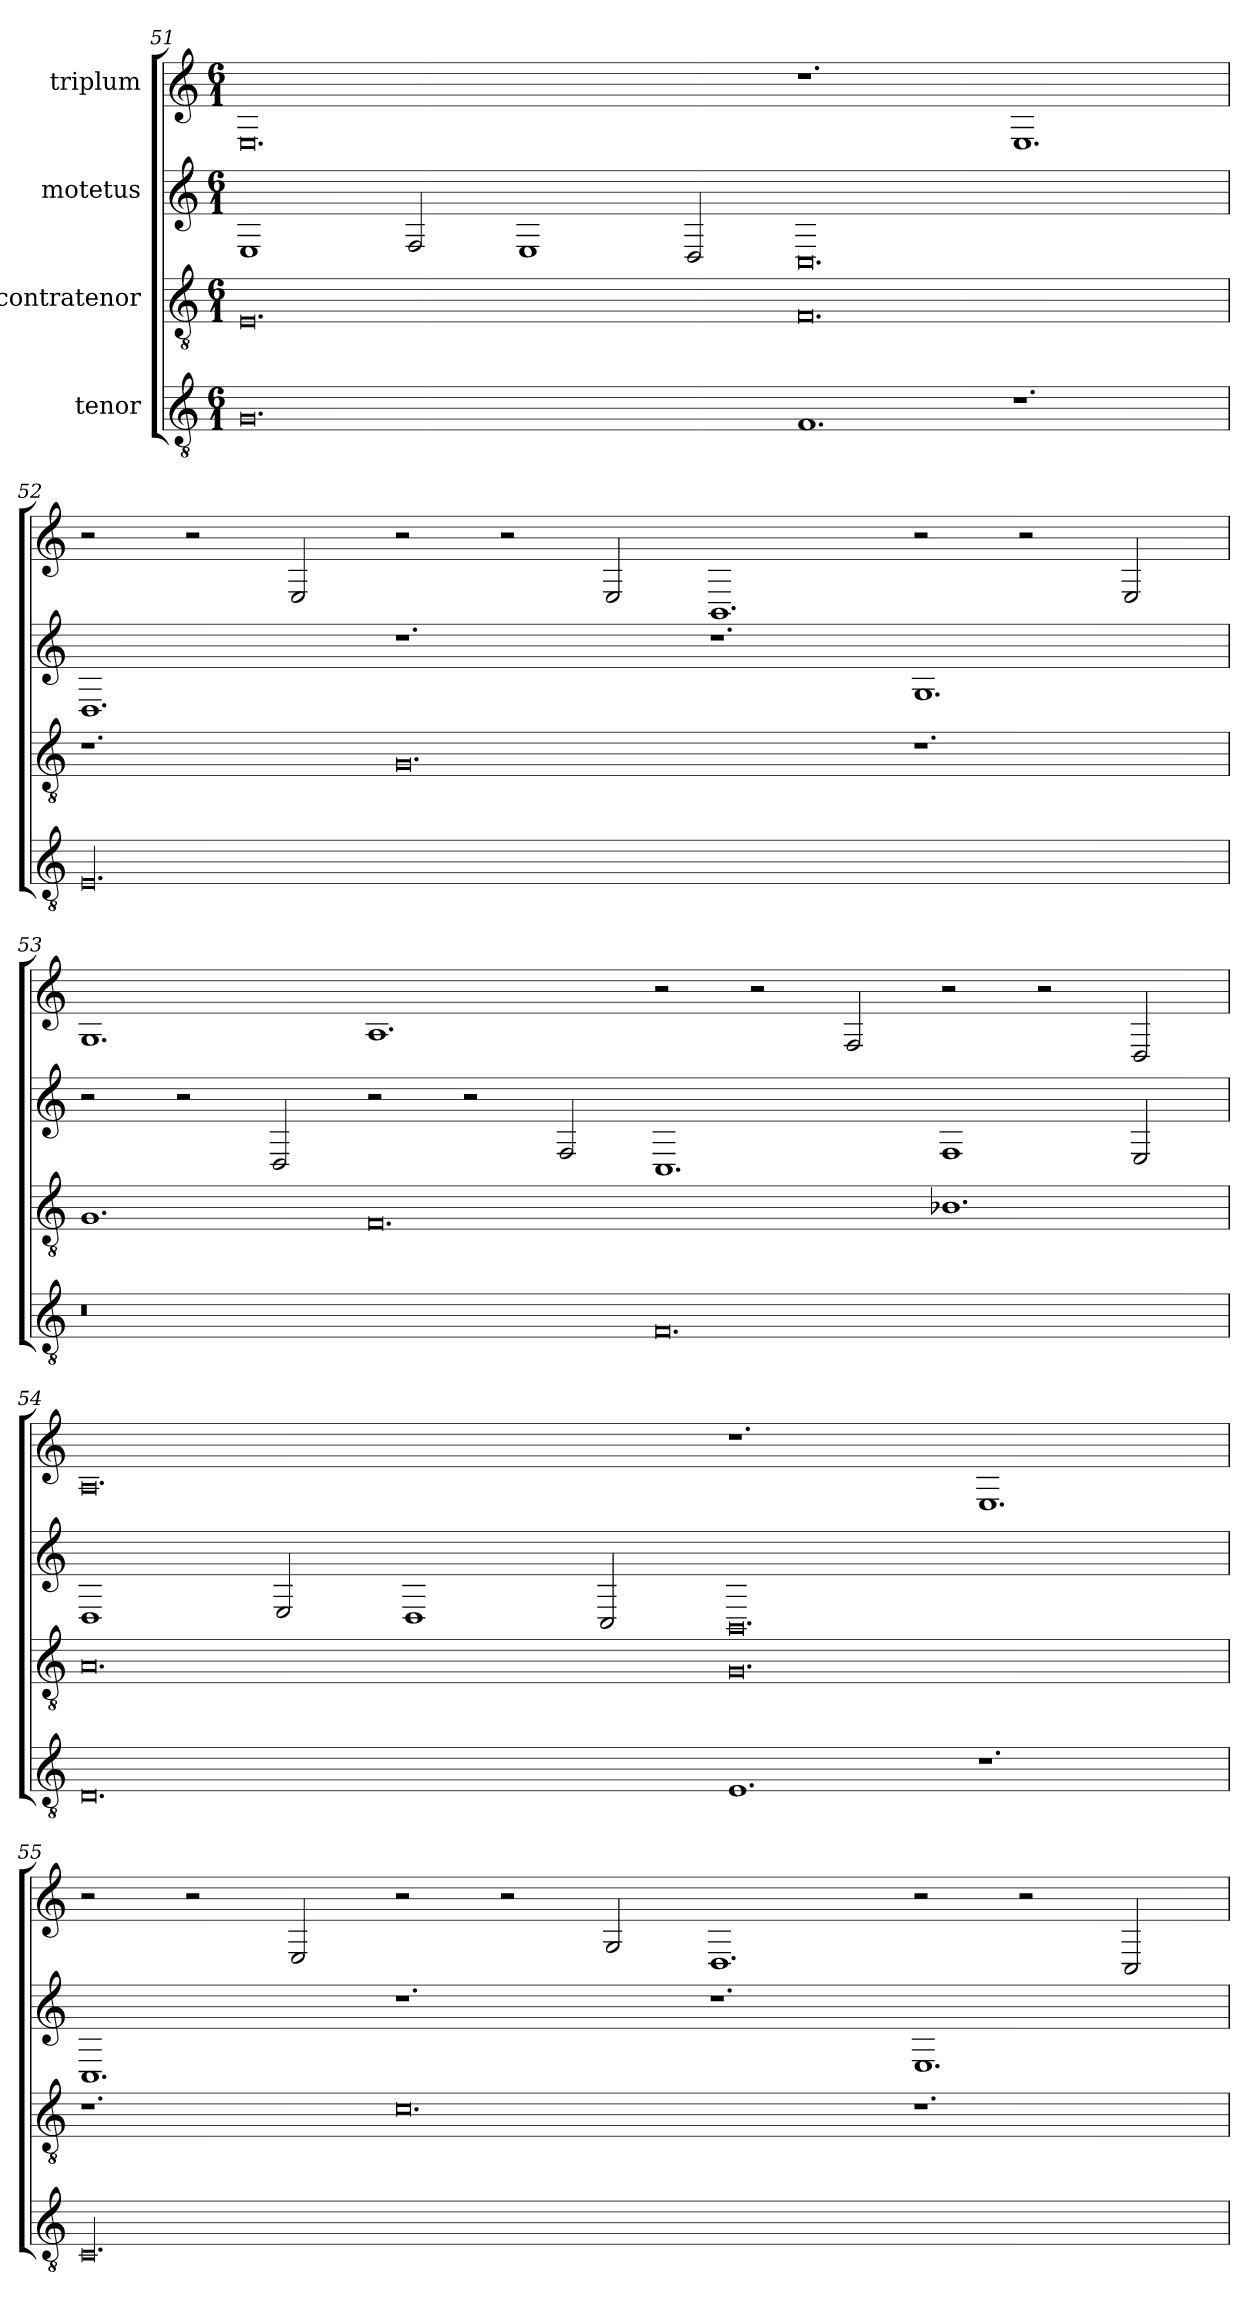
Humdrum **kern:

**kern	**kern	**kern	**kern
*part4	*part3	*part2	*part1
*staff4	*staff3	*staff2	*staff1
*I"tenor	*I"contratenor	*I"motetus	*I"triplum
*clefGv2	*clefGv2	*clefG2	*clefG2
*k[]	*k[]	*k[]	*k[]
*C:	*C:	*C:	*C:
*M6/1	*M6/1	*M6/1	*M6/1
=51	=51	=51	=51
0.G/	0.E/	1E/	0.E/
.	.	2F/	.
.	.	1E/	.
.	.	2D/	.
1.F/	0.F/	0.C/	1.r
1.r	.	.	1.E/
=52	=52	=52	=52
00.E/	1.r	1.D/	2r
.	.	.	2r
.	.	.	2E/
.	0.G/	1.r	2r
.	.	.	2r
.	.	.	2E/
.	.	1.r	1.BB/
.	1.r	1.G/	2r
.	.	.	2r
.	.	.	2E/
!!LO:PB:g=z
=53	=53	=53	=53
0.r	1.G/	2r	1.G/
.	.	2r	.
.	.	2D/	.
.	0.F/	2r	1.A/
.	.	2r	.
.	.	2F/	.
0.F/	.	1.C/	2r
.	.	.	2r
.	.	.	2F/
.	1.B-X\	1F/	2r
.	.	.	2r
.	.	2E/	2D/
=54	=54	=54	=54
0.D/	0.A/	1D/	0.A/
.	.	2E/	.
.	.	1D/	.
.	.	2C/	.
1.E/	0.G/	0.BB/	1.r
1.r	.	.	1.E/
=55	=55	=55	=55
00.C/	1.r	1.C/	2r
.	.	.	2r
.	.	.	2E/
.	0.c\	1.r	2r
.	.	.	2r
.	.	.	2G/
.	.	1.r	1.D/
.	1.r	1.E/	2r
.	.	.	2r
.	.	.	2C/
=	=	=	=
*-	*-	*-	*-
